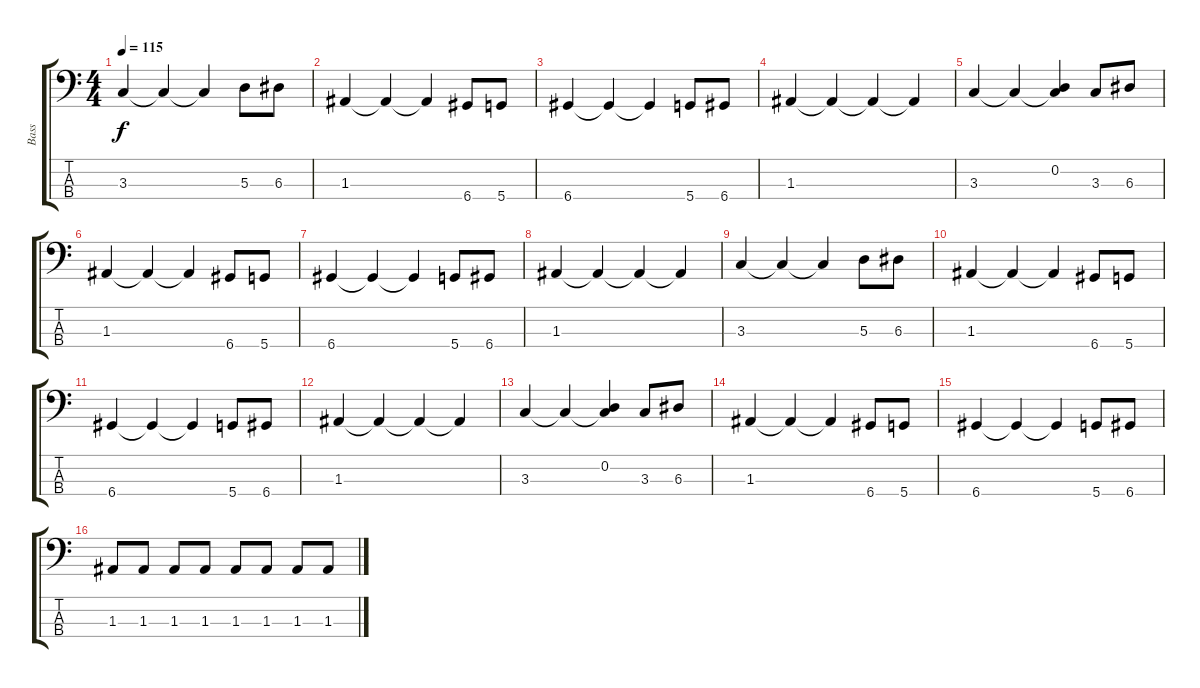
\track ("Bass" "Bass") {instrument electricbasspick}
\staff {score tabs}
\tuning (G2 D2 A1 D1) {hide}
\ts (4 4)
\tempo 115
\clef f4
\ks c
3.3.4{dy f} 3.3{t}.4 3.3{t}.4 5.3.8 6.3.8 |
1.3.4 1.3{t}.4 1.3{t}.4 6.4.8 5.4.8 |
6.4.4 6.4{t}.4 6.4{t}.4 5.4.8 6.4.8 |
1.3.4 1.3{t}.4 1.3{t}.4 1.3{t}.4 |
3.3.4 3.3{t}.4 (0.2 3.3{t}).4 3.3.8 6.3.8 |
1.3.4 1.3{t}.4 1.3{t}.4 6.4.8 5.4.8 |
6.4.4 6.4{t}.4 6.4{t}.4 5.4.8 6.4.8 |
1.3.4 1.3{t}.4 1.3{t}.4 1.3{t}.4 |
3.3.4 3.3{t}.4 3.3{t}.4 5.3.8 6.3.8 |
1.3.4 1.3{t}.4 1.3{t}.4 6.4.8 5.4.8 |
6.4.4 6.4{t}.4 6.4{t}.4 5.4.8 6.4.8 |
1.3.4 1.3{t}.4 1.3{t}.4 1.3{t}.4 |
3.3.4 3.3{t}.4 (0.2 3.3{t}).4 3.3.8 6.3.8 |
1.3.4 1.3{t}.4 1.3{t}.4 6.4.8 5.4.8 |
6.4.4 6.4{t}.4 6.4{t}.4 5.4.8 6.4.8 |
1.3.8 1.3.8 1.3.8 1.3.8 1.3.8 1.3.8 1.3.8 1.3.8
